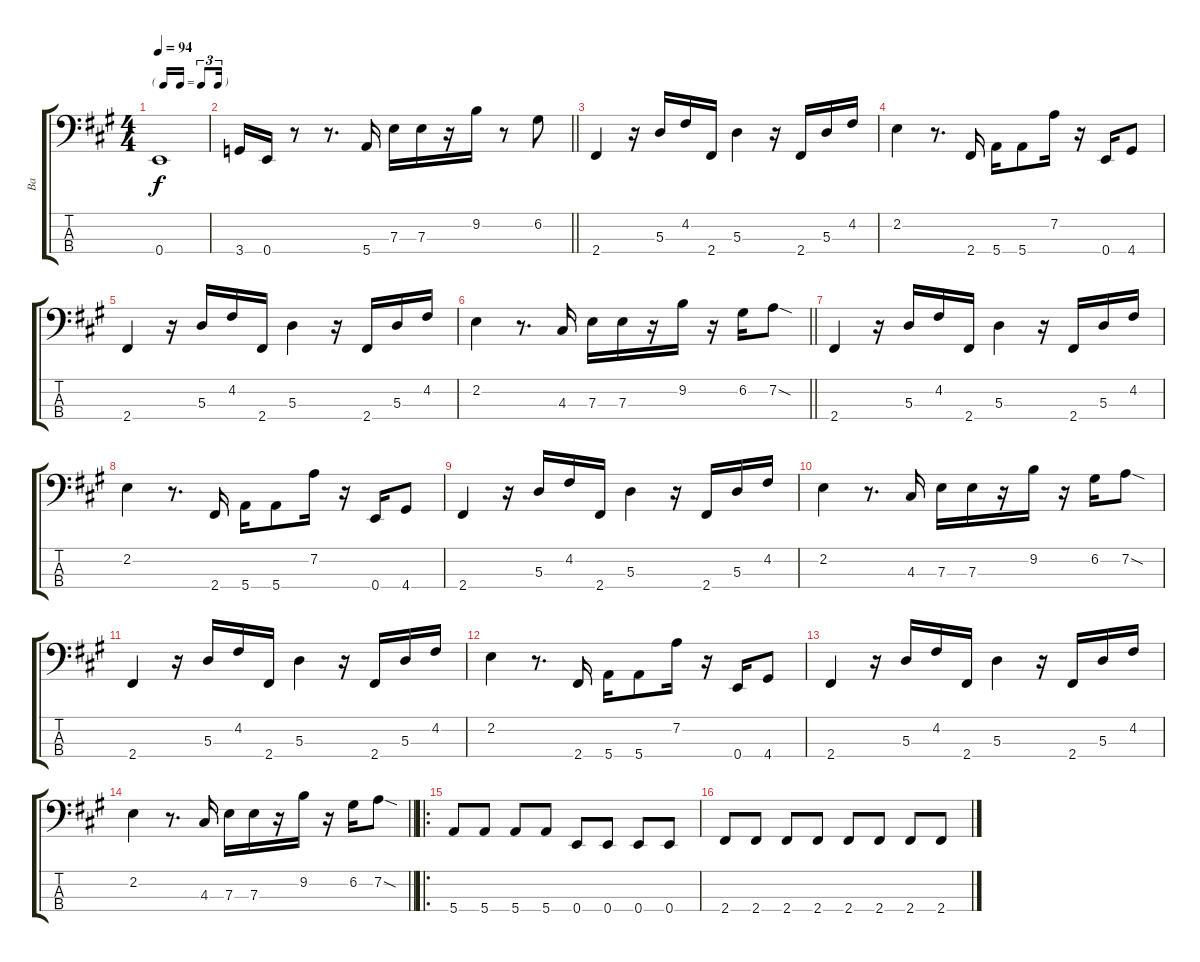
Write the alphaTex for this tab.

\track ("Ba" "Ba") {instrument electricbassfinger}
\staff {score tabs}
\tuning (G2 D2 A1 E1) {hide}
\ts (4 4)
\tf triplet16th
\tempo 94
\clef f4
\ks a
0.4.1{dy f} |
\barLineRight lightlight
3.4.16 0.4.16 r.8 r.8{d} 5.4.16 7.3.16{beam merge} 7.3.16 r.16 9.2.16 r.8 6.2.8 |
2.4.4 r.16 5.3.16 4.2.16 2.4.16 5.3.4 r.16 2.4.16 5.3.16 4.2.16 |
2.2.4 r.8{d} 2.4.16 5.4.16 5.4.8 7.2.16 r.16 0.4.16 4.4.8 |
2.4.4 r.16 5.3.16 4.2.16 2.4.16 5.3.4 r.16 2.4.16 5.3.16 4.2.16 |
\barLineRight lightlight
2.2.4 r.8{d} 4.3.16 7.3.16 7.3.16 r.16 9.2.16 r.16 6.2.16 7.2{sod}.8 |
2.4.4 r.16 5.3.16 4.2.16 2.4.16 5.3.4 r.16 2.4.16 5.3.16 4.2.16 |
2.2.4 r.8{d} 2.4.16 5.4.16 5.4.8 7.2.16 r.16 0.4.16 4.4.8 |
2.4.4 r.16 5.3.16 4.2.16 2.4.16 5.3.4 r.16 2.4.16 5.3.16 4.2.16 |
2.2.4 r.8{d} 4.3.16 7.3.16 7.3.16 r.16 9.2.16 r.16 6.2.16 7.2{sod}.8 |
2.4.4 r.16 5.3.16 4.2.16 2.4.16 5.3.4 r.16 2.4.16 5.3.16 4.2.16 |
2.2.4 r.8{d} 2.4.16 5.4.16 5.4.8 7.2.16 r.16 0.4.16 4.4.8 |
2.4.4 r.16 5.3.16 4.2.16 2.4.16 5.3.4 r.16 2.4.16 5.3.16 4.2.16 |
\barLineRight lightlight
2.2.4 r.8{d} 4.3.16 7.3.16 7.3.16 r.16 9.2.16 r.16 6.2.16 7.2{sod}.8 |
\ro
5.4.8 5.4.8 5.4.8 5.4.8 0.4.8 0.4.8 0.4.8 0.4.8 |
2.4.8 2.4.8 2.4.8 2.4.8 2.4.8 2.4.8 2.4.8 2.4.8
